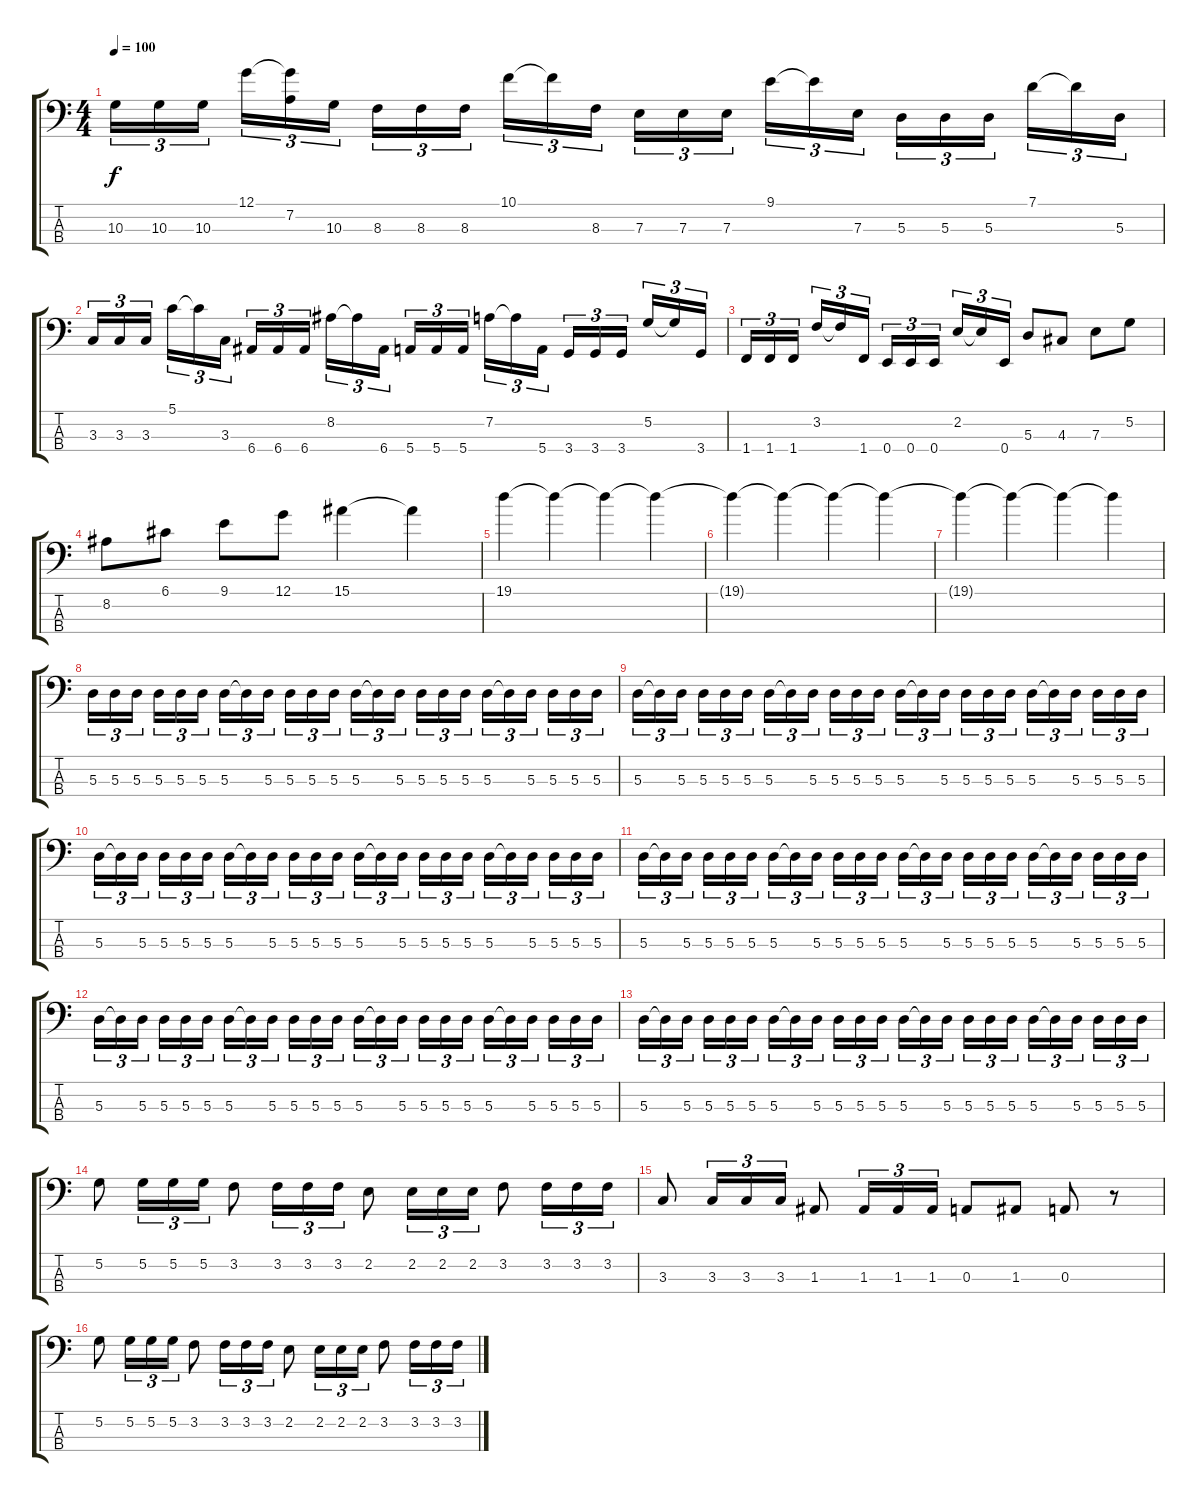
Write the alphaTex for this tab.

\track "" {instrument electricbassfinger}
\staff {score tabs}
\tuning (G2 D2 A1 E1) {hide}
\ts (4 4)
\tempo 100
\clef f4
\ks c
10.3.16{tu (3 2) dy f} 10.3.16{tu (3 2)} 10.3.16{tu (3 2)} 12.1.16{tu (3 2)} (12.1{t} 7.2{t}).16{tu (3 2)} 10.3.16{tu (3 2)} 8.3.16{tu (3 2)} 8.3.16{tu (3 2)} 8.3.16{tu (3 2)} 10.1.16{tu (3 2)} 10.1{t}.16{tu (3 2)} 8.3.16{tu (3 2)} 7.3.16{tu (3 2)} 7.3.16{tu (3 2)} 7.3.16{tu (3 2)} 9.1.16{tu (3 2)} 9.1{t}.16{tu (3 2)} 7.3.16{tu (3 2)} 5.3.16{tu (3 2)} 5.3.16{tu (3 2)} 5.3.16{tu (3 2)} 7.1.16{tu (3 2)} 7.1{t}.16{tu (3 2)} 5.3.16{tu (3 2)} |
3.3.16{tu (3 2)} 3.3.16{tu (3 2)} 3.3.16{tu (3 2)} 5.1.16{tu (3 2)} 5.1{t}.16{tu (3 2)} 3.3.16{tu (3 2)} 6.4.16{tu (3 2)} 6.4.16{tu (3 2)} 6.4.16{tu (3 2)} 8.2.16{tu (3 2)} 8.2{t}.16{tu (3 2)} 6.4.16{tu (3 2)} 5.4.16{tu (3 2)} 5.4.16{tu (3 2)} 5.4.16{tu (3 2)} 7.2.16{tu (3 2)} 7.2{t}.16{tu (3 2)} 5.4.16{tu (3 2)} 3.4.16{tu (3 2)} 3.4.16{tu (3 2)} 3.4.16{tu (3 2)} 5.2.16{tu (3 2)} 5.2{t}.16{tu (3 2)} 3.4.16{tu (3 2)} |
1.4.16{tu (3 2)} 1.4.16{tu (3 2)} 1.4.16{tu (3 2)} 3.2.16{tu (3 2)} 3.2{t}.16{tu (3 2)} 1.4.16{tu (3 2)} 0.4.16{tu (3 2)} 0.4.16{tu (3 2)} 0.4.16{tu (3 2)} 2.2.16{tu (3 2)} 2.2{t}.16{tu (3 2)} 0.4.16{tu (3 2)} 5.3.8 4.3.8 7.3.8 5.2.8 |
8.2.8 6.1.8 9.1.8 12.1.8 15.1.4 15.1{t}.4 |
19.1.4 19.1{t}.4 19.1{t}.4 19.1{t}.4 |
19.1{t}.4 19.1{t}.4 19.1{t}.4 19.1{t}.4 |
19.1{t}.4 19.1{t}.4 19.1{t}.4 19.1{t}.4 |
5.3.16{tu (3 2)} 5.3.16{tu (3 2)} 5.3.16{tu (3 2)} 5.3.16{tu (3 2)} 5.3.16{tu (3 2)} 5.3.16{tu (3 2)} 5.3.16{tu (3 2)} 5.3{t}.16{tu (3 2)} 5.3.16{tu (3 2)} 5.3.16{tu (3 2)} 5.3.16{tu (3 2)} 5.3.16{tu (3 2)} 5.3.16{tu (3 2)} 5.3{t}.16{tu (3 2)} 5.3.16{tu (3 2)} 5.3.16{tu (3 2)} 5.3.16{tu (3 2)} 5.3.16{tu (3 2)} 5.3.16{tu (3 2)} 5.3{t}.16{tu (3 2)} 5.3.16{tu (3 2)} 5.3.16{tu (3 2)} 5.3.16{tu (3 2)} 5.3.16{tu (3 2)} |
5.3.16{tu (3 2)} 5.3{t}.16{tu (3 2)} 5.3.16{tu (3 2)} 5.3.16{tu (3 2)} 5.3.16{tu (3 2)} 5.3.16{tu (3 2)} 5.3.16{tu (3 2)} 5.3{t}.16{tu (3 2)} 5.3.16{tu (3 2)} 5.3.16{tu (3 2)} 5.3.16{tu (3 2)} 5.3.16{tu (3 2)} 5.3.16{tu (3 2)} 5.3{t}.16{tu (3 2)} 5.3.16{tu (3 2)} 5.3.16{tu (3 2)} 5.3.16{tu (3 2)} 5.3.16{tu (3 2)} 5.3.16{tu (3 2)} 5.3{t}.16{tu (3 2)} 5.3.16{tu (3 2)} 5.3.16{tu (3 2)} 5.3.16{tu (3 2)} 5.3.16{tu (3 2)} |
5.3.16{tu (3 2)} 5.3{t}.16{tu (3 2)} 5.3.16{tu (3 2)} 5.3.16{tu (3 2)} 5.3.16{tu (3 2)} 5.3.16{tu (3 2)} 5.3.16{tu (3 2)} 5.3{t}.16{tu (3 2)} 5.3.16{tu (3 2)} 5.3.16{tu (3 2)} 5.3.16{tu (3 2)} 5.3.16{tu (3 2)} 5.3.16{tu (3 2)} 5.3{t}.16{tu (3 2)} 5.3.16{tu (3 2)} 5.3.16{tu (3 2)} 5.3.16{tu (3 2)} 5.3.16{tu (3 2)} 5.3.16{tu (3 2)} 5.3{t}.16{tu (3 2)} 5.3.16{tu (3 2)} 5.3.16{tu (3 2)} 5.3.16{tu (3 2)} 5.3.16{tu (3 2)} |
5.3.16{tu (3 2)} 5.3{t}.16{tu (3 2)} 5.3.16{tu (3 2)} 5.3.16{tu (3 2)} 5.3.16{tu (3 2)} 5.3.16{tu (3 2)} 5.3.16{tu (3 2)} 5.3{t}.16{tu (3 2)} 5.3.16{tu (3 2)} 5.3.16{tu (3 2)} 5.3.16{tu (3 2)} 5.3.16{tu (3 2)} 5.3.16{tu (3 2)} 5.3{t}.16{tu (3 2)} 5.3.16{tu (3 2)} 5.3.16{tu (3 2)} 5.3.16{tu (3 2)} 5.3.16{tu (3 2)} 5.3.16{tu (3 2)} 5.3{t}.16{tu (3 2)} 5.3.16{tu (3 2)} 5.3.16{tu (3 2)} 5.3.16{tu (3 2)} 5.3.16{tu (3 2)} |
5.3.16{tu (3 2)} 5.3{t}.16{tu (3 2)} 5.3.16{tu (3 2)} 5.3.16{tu (3 2)} 5.3.16{tu (3 2)} 5.3.16{tu (3 2)} 5.3.16{tu (3 2)} 5.3{t}.16{tu (3 2)} 5.3.16{tu (3 2)} 5.3.16{tu (3 2)} 5.3.16{tu (3 2)} 5.3.16{tu (3 2)} 5.3.16{tu (3 2)} 5.3{t}.16{tu (3 2)} 5.3.16{tu (3 2)} 5.3.16{tu (3 2)} 5.3.16{tu (3 2)} 5.3.16{tu (3 2)} 5.3.16{tu (3 2)} 5.3{t}.16{tu (3 2)} 5.3.16{tu (3 2)} 5.3.16{tu (3 2)} 5.3.16{tu (3 2)} 5.3.16{tu (3 2)} |
5.3.16{tu (3 2)} 5.3{t}.16{tu (3 2)} 5.3.16{tu (3 2)} 5.3.16{tu (3 2)} 5.3.16{tu (3 2)} 5.3.16{tu (3 2)} 5.3.16{tu (3 2)} 5.3{t}.16{tu (3 2)} 5.3.16{tu (3 2)} 5.3.16{tu (3 2)} 5.3.16{tu (3 2)} 5.3.16{tu (3 2)} 5.3.16{tu (3 2)} 5.3{t}.16{tu (3 2)} 5.3.16{tu (3 2)} 5.3.16{tu (3 2)} 5.3.16{tu (3 2)} 5.3.16{tu (3 2)} 5.3.16{tu (3 2)} 5.3{t}.16{tu (3 2)} 5.3.16{tu (3 2)} 5.3.16{tu (3 2)} 5.3.16{tu (3 2)} 5.3.16{tu (3 2)} |
5.2.8 5.2.16{tu (3 2)} 5.2.16{tu (3 2)} 5.2.16{tu (3 2)} 3.2.8 3.2.16{tu (3 2)} 3.2.16{tu (3 2)} 3.2.16{tu (3 2)} 2.2.8 2.2.16{tu (3 2)} 2.2.16{tu (3 2)} 2.2.16{tu (3 2)} 3.2.8 3.2.16{tu (3 2)} 3.2.16{tu (3 2)} 3.2.16{tu (3 2)} |
3.3.8 3.3.16{tu (3 2)} 3.3.16{tu (3 2)} 3.3.16{tu (3 2)} 1.3.8 1.3.16{tu (3 2)} 1.3.16{tu (3 2)} 1.3.16{tu (3 2)} 0.3.8 1.3.8 0.3.8 r.8 |
5.2.8 5.2.16{tu (3 2)} 5.2.16{tu (3 2)} 5.2.16{tu (3 2)} 3.2.8 3.2.16{tu (3 2)} 3.2.16{tu (3 2)} 3.2.16{tu (3 2)} 2.2.8 2.2.16{tu (3 2)} 2.2.16{tu (3 2)} 2.2.16{tu (3 2)} 3.2.8 3.2.16{tu (3 2)} 3.2.16{tu (3 2)} 3.2.16{tu (3 2)}
